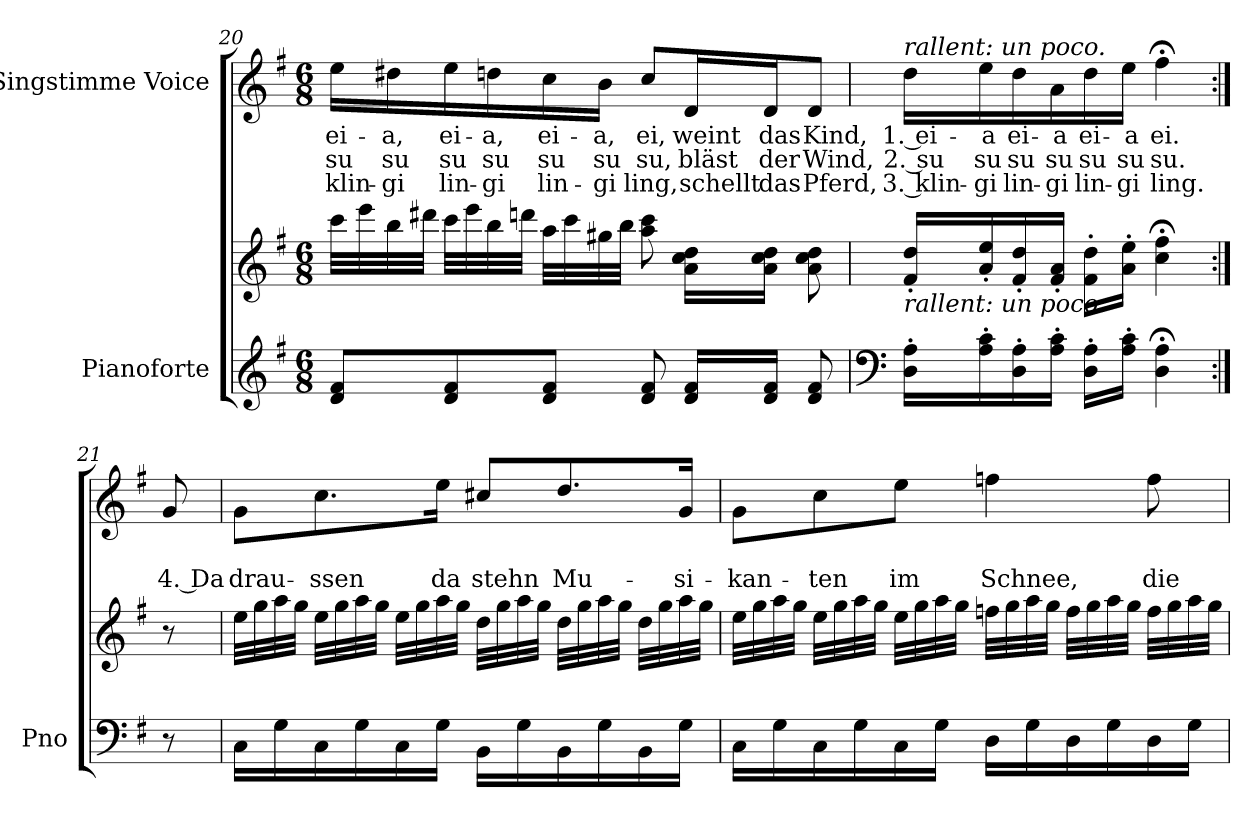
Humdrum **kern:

**kern	**kern	**kern	**text	**text	**text
*part2	*part2	*part1	*part1	*part1	*part1
*staff3	*staff2	*staff1	*staff1	*staff1	*staff1
*I"Pianoforte	*	*I"Singstimme Voice	*	*	*
*I'Pno	*	*	*	*	*
*clefG2	*clefG2	*clefG2	*	*	*
*k[f#]	*k[f#]	*k[f#]	*	*	*
*M6/8	*M6/8	*M6/8	*	*	*
=20	=20	=20	=20	=20	=20
8d/ 8f#/L	32ccc\LLL	16ee\LL	ei-	su	klin-
.	32eee\	.	.	.	.
.	32bb\	16dd#X\	-a,	su	-gi
.	32ddd#X\JJJ	.	.	.	.
8d/ 8f#/	32ccc\LLL	16ee\	ei-	su	lin-
.	32eee\	.	.	.	.
.	32bb\	16ddn\	-a,	su	-gi
.	32dddn\JJJ	.	.	.	.
8d/ 8f#/J	32aa\LLL	16cc\	ei-	su	lin-
.	32ccc\	.	.	.	.
.	32gg#X\	16b\JJ	-a,	su	-gi
.	32bb\JJJ	.	.	.	.
8d/ 8f#/	8aa\ 8ccc\	8cc/L	ei,	su,	ling,
16d/ 16f#/LL	16a\ 16cc\ 16dd\LL	16d/L	weint	bläst	schellt
16d/ 16f#/JJ	16a\ 16cc\ 16dd\JJ	16d/J	das	der	das
8d/ 8f#/	8a\ 8cc\ 8dd\	8d/J	Kind,	Wind,	Pferd,
=21	=21	=21	=21	=21	=21
*clefF4	*	*	*	*	*
!	!	!LO:TX:a:i:t=rallent&colon; un poco.	!	!	!
!	!LO:TX:b:i:t=rallent&colon; un poco	!	!	!	!
16D\' 16A\'LL	16f#/' 16dd/'LL	16dd\LL	1. ei-	2. su	3. klin-
16A\' 16c\'	16a/' 16ee/'	16ee\	-a	su	-gi
16D\' 16A\'	16f#/' 16dd/'	16dd\	ei-	su	lin-
16A\' 16c\'JJ	16f#/' 16a/'JJ	16a\	-a	su	-gi
16D\' 16A\'LL	16f#\' 16dd\'LL	16dd\	ei-	su	lin-
16A\' 16c\'JJ	16a\' 16ee\'JJ	16ee\JJ	-a	su	-gi
4D\;< 4A\;<	4cc\;< 4ff#\;<	4ff#;<\	ei.	su.	ling.
=21X1:|!	=21X1:|!	=21X1:|!	=21X1:|!	=21X1:|!	=21X1:|!
8r	8r	8g/	.	4. Da	.
=22	=22	=22	=22	=22	=22
16C\LL	32ee\LLL	8g\L	.	drau-	.
.	32gg\	.	.	.	.
16G\	32aa\	.	.	.	.
.	32gg\JJJ	.	.	.	.
16C\	32ee\LLL	8.cc\	.	-ssen	.
.	32gg\	.	.	.	.
16G\	32aa\	.	.	.	.
.	32gg\JJJ	.	.	.	.
16C\	32ee\LLL	.	.	.	.
.	32gg\	.	.	.	.
16G\JJ	32aa\	16ee\Jk	.	da	.
.	32gg\JJJ	.	.	.	.
16BB\LL	32dd\LLL	8cc#X/L	.	stehn	.
.	32gg\	.	.	.	.
16G\	32aa\	.	.	.	.
.	32gg\JJJ	.	.	.	.
16BB\	32dd\LLL	8.dd/	.	Mu-	.
.	32gg\	.	.	.	.
16G\	32aa\	.	.	.	.
.	32gg\JJJ	.	.	.	.
16BB\	32dd\LLL	.	.	.	.
.	32gg\	.	.	.	.
16G\JJ	32aa\	16g/Jk	.	-si-	.
.	32gg\JJJ	.	.	.	.
=23	=23	=23	=23	=23	=23
16C\LL	32ee\LLL	8g\L	.	-kan-	.
.	32gg\	.	.	.	.
16G\	32aa\	.	.	.	.
.	32gg\JJJ	.	.	.	.
16C\	32ee\LLL	8cc\	.	-ten	.
.	32gg\	.	.	.	.
16G\	32aa\	.	.	.	.
.	32gg\JJJ	.	.	.	.
16C\	32ee\LLL	8ee\J	.	im	.
.	32gg\	.	.	.	.
16G\JJ	32aa\	.	.	.	.
.	32gg\JJJ	.	.	.	.
16D\LL	32ffn\LLL	4ffn\	.	Schnee,	.
.	32gg\	.	.	.	.
16G\	32aa\	.	.	.	.
.	32gg\JJJ	.	.	.	.
16D\	32ff\LLL	.	.	.	.
.	32gg\	.	.	.	.
16G\	32aa\	.	.	.	.
.	32gg\JJJ	.	.	.	.
16D\	32ff\LLL	8ff\	.	die	.
.	32gg\	.	.	.	.
16G\JJ	32aa\	.	.	.	.
.	32gg\JJJ	.	.	.	.
=	=	=	=	=	=
*-	*-	*-	*-	*-	*-
